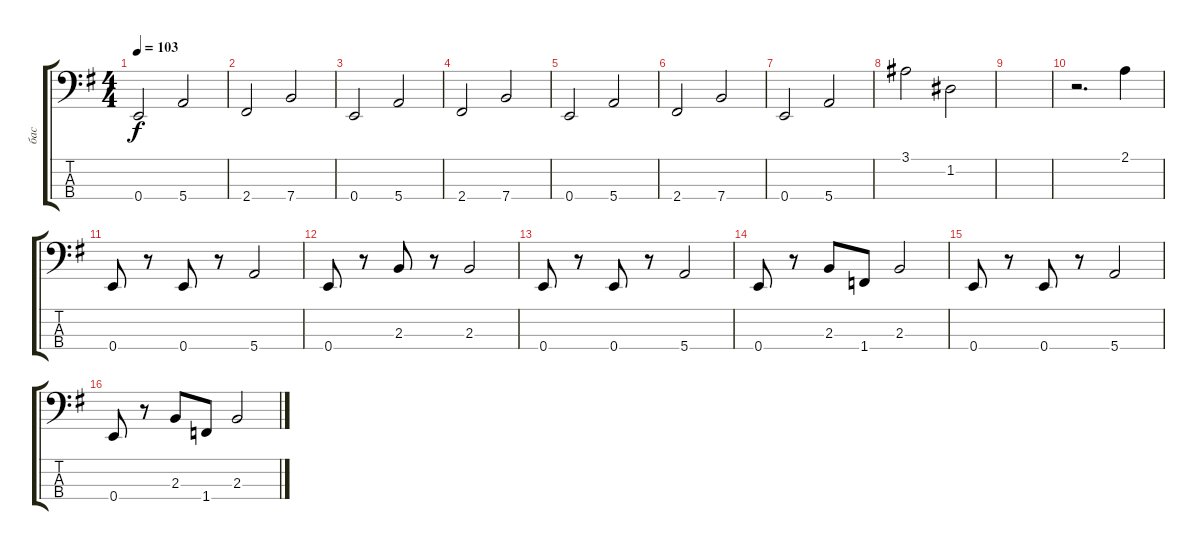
\track ("бас" "бас") {instrument electricbassfinger}
\staff {score tabs}
\tuning (G2 D2 A1 E1) {hide}
\ts (4 4)
\tempo 103
\clef f4
\ks eminor
0.4.2{dy f} 5.4.2 |
2.4.2 7.4.2 |
0.4.2 5.4.2 |
2.4.2 7.4.2 |
0.4.2 5.4.2 |
2.4.2 7.4.2 |
0.4.2 5.4.2 |
3.1.2 1.2.2 |
|
r.2{d} 2.1.4 |
0.4.8 r.8 0.4.8 r.8 5.4.2 |
0.4.8 r.8 2.3.8 r.8 2.3.2 |
0.4.8 r.8 0.4.8 r.8 5.4.2 |
0.4.8 r.8 2.3.8 1.4.8 2.3.2 |
0.4.8 r.8 0.4.8 r.8 5.4.2 |
0.4.8 r.8 2.3.8 1.4.8 2.3.2
